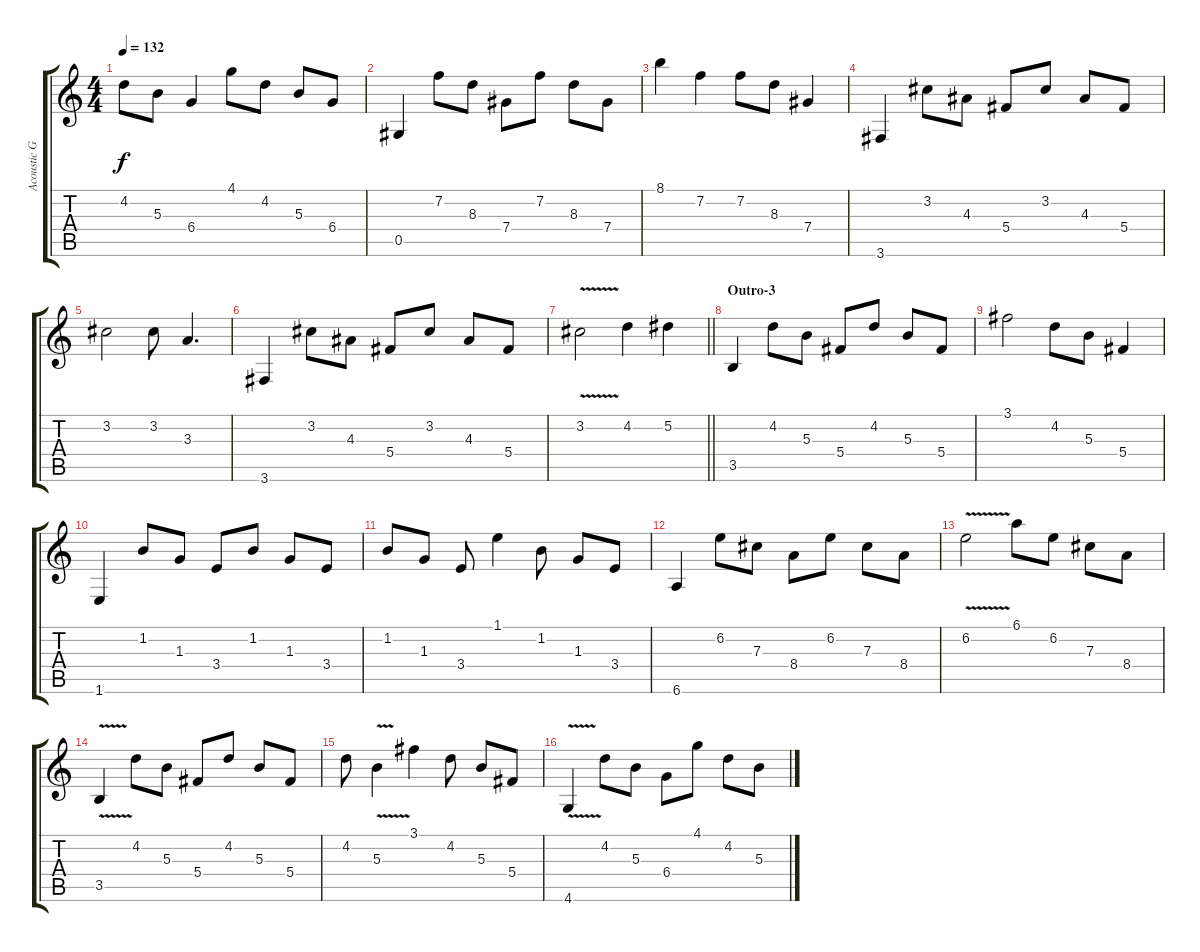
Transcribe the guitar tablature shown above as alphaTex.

\track ("Acoustic Gtr 1" "Acoustic G") {instrument acousticguitarsteel}
\staff {score tabs}
\tuning (Eb4 Bb3 Gb3 Db3 Ab2 Eb2) {hide}
\ts (4 4)
\tempo 132
\clef g2
\ks c
4.2.8{dy f} 5.3.8 6.4.4 4.1.8 4.2.8 5.3.8 6.4.8 |
0.5.4 7.2.8 8.3.8 7.4.8 7.2.8 8.3.8 7.4.8 |
8.1.4 7.2.4 7.2.8 8.3.8 7.4.4 |
3.6.4 3.2.8 4.3.8 5.4.8 3.2.8 4.3.8 5.4.8 |
3.2.2 3.2.8 3.3.4{d} |
3.6.4 3.2.8 4.3.8 5.4.8 3.2.8 4.3.8 5.4.8 |
\barLineRight lightlight
3.2{v}.2 4.2.4 5.2.4 |
\section ("" "Outro-3")
3.5.4{volume 8} 4.2.8 5.3.8 5.4.8 4.2.8 5.3.8 5.4.8 |
3.1.2 4.2.8 5.3.8 5.4.4 |
1.6.4 1.2.8 1.3.8 3.4.8 1.2.8 1.3.8 3.4.8 |
1.2.8 1.3.8 3.4.8 1.1.4 1.2.8 1.3.8 3.4.8 |
6.6.4 6.2.8 7.3.8 8.4.8 6.2.8 7.3.8 8.4.8 |
6.2{v}.2 6.1.8 6.2.8 7.3.8 8.4.8 |
3.5{v}.4{volume 6} 4.2.8 5.3.8 5.4.8 4.2.8 5.3.8 5.4.8 |
4.2.8 5.3{v}.4 3.1.4 4.2.8 5.3.8 5.4.8 |
4.6{v}.4 4.2.8 5.3.8 6.4.8 4.1.8 4.2.8 5.3.8
